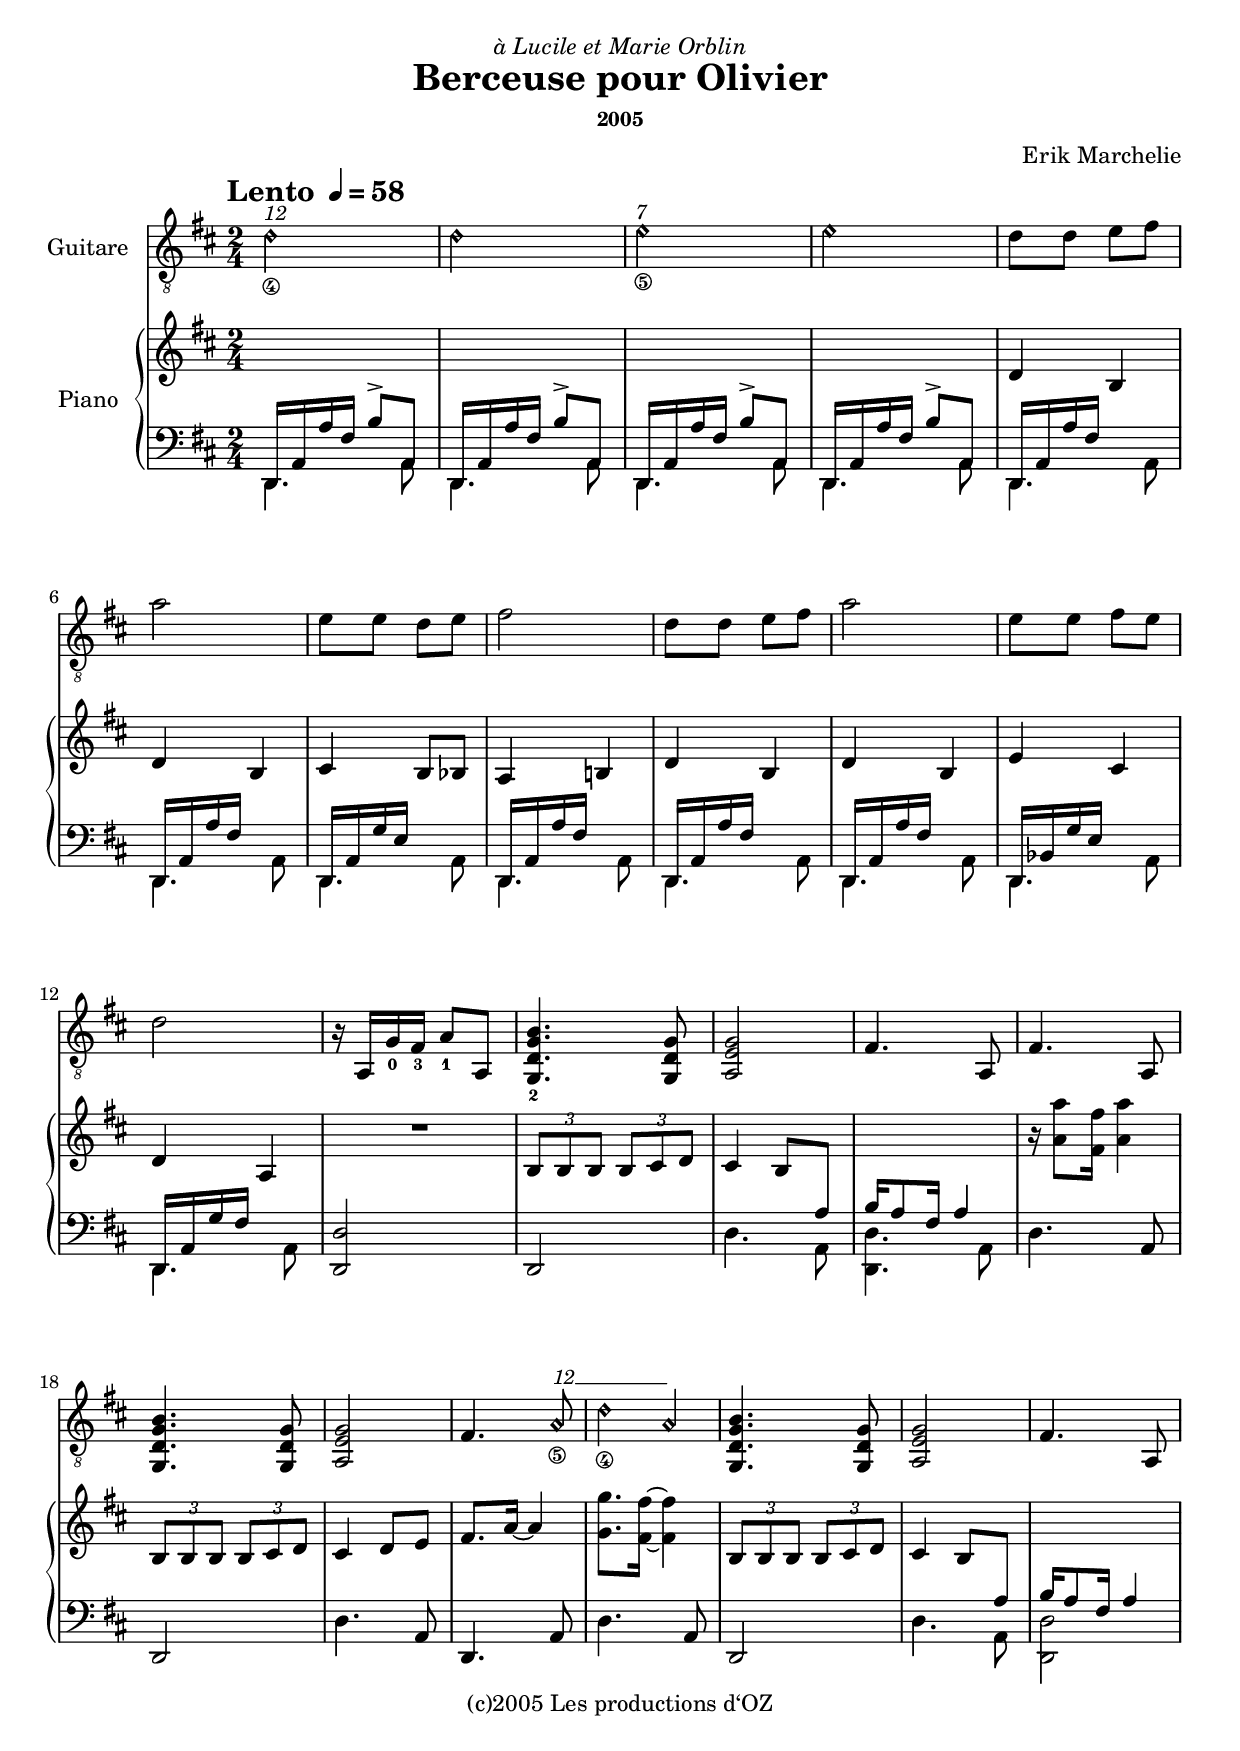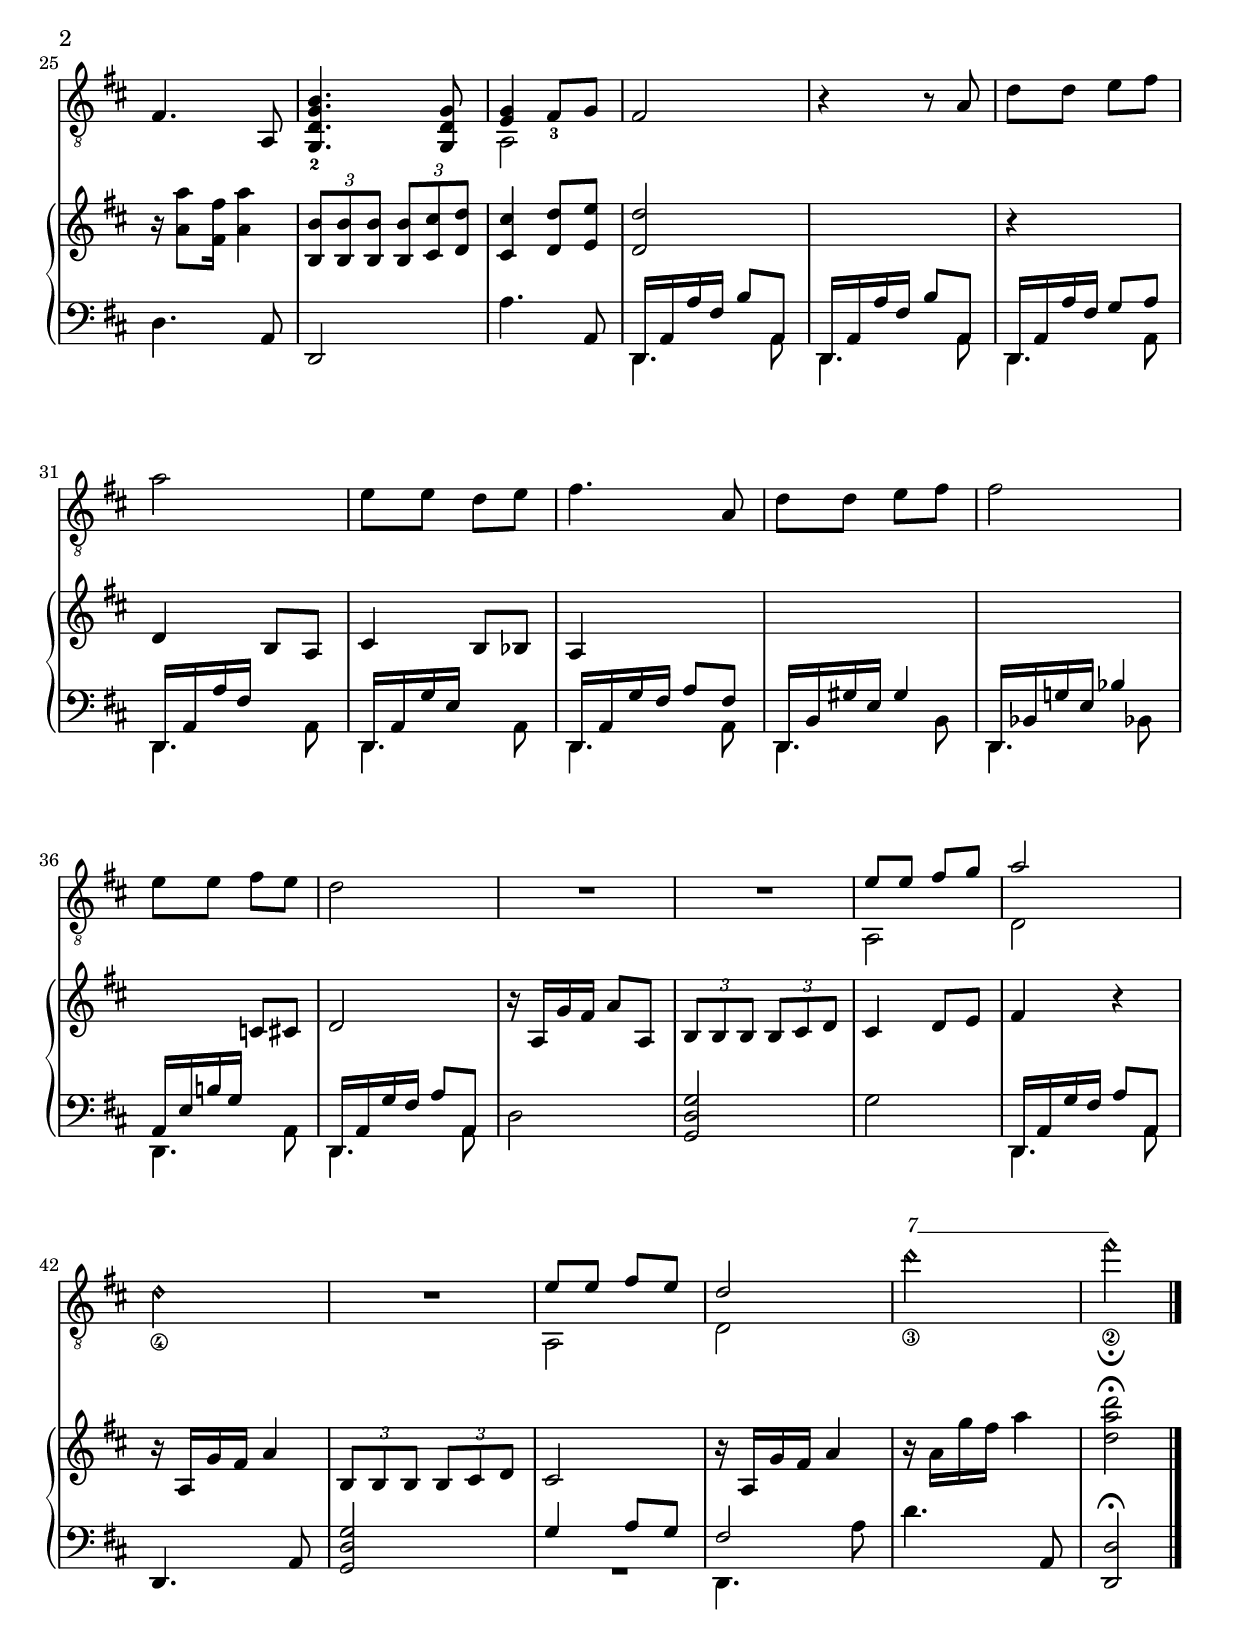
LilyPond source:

\version "2.19.20"

\header {
  dedication = \markup { \italic "à Lucile et Marie Orblin" }
  title = "Berceuse pour Olivier"
  subsubtitle = "2005"
  composer = "Erik Marchelie"
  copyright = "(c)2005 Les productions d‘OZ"
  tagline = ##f
}

\paper {
  #(set-paper-size "a4")
}

tempoMark = {
  \once \override Score.RehearsalMark #'self-alignment-X = #LEFT
  \once \override Score.RehearsalMark #'break-align-symbols = #'(time-signature key-signature)
  \once \override Staff.TimeSignature #'break-align-anchor-alignment = #LEFT
  \mark \markup \bold {
    "Lento "
    \small \general-align #Y #DOWN \note #"4" #1 = 58
  }
}

global = {
  \tempoMark
  \key d \major
  \time 2/4
  \override Staff.NoteCollision #'merge-differently-dotted = ##t
  \override Beam #'damping = #4
}

classicalGuitar = \relative c' {
  \global
  d2\harmonic_\4^\markup { \small \italic "12" }
  d\harmonic
  e\harmonic_\5^\markup { \small \italic "7" }
  e\harmonic
  d8 d e fis
  a2
  e8 e d e
  fis2
  d8 d e fis
  a2
  e8 e fis e
  d2
  r16 a, g'_0 fis_3 a8_1 a,
  <g_2 d' g b>4. <g d' g>8
  <a e' g>2
  fis'4. a,8
  fis'4. a,8
  <g d' g b>4. <g d' g>8
  <a e' g>2
  
  \override TextSpanner.bound-details.left.text = \markup { \small \italic "12" }
  \override TextSpanner.dash-fraction = 1.0
  
  fis'4. a8\harmonic_\5\startTextSpan
  d4\harmonic_\4 a\harmonic\stopTextSpan
  <g, d' g b>4. <g d' g>8
  <a e' g>2
  fis'4. a,8
  fis'4. a,8
  <g_2 d' g b>4. <g d' g>8
  <<{ <e' g>4 fis8_3 g } \\ { a,2 }>>
  fis'
  r4 r8 a
  d d e fis
  a2
  e8 e d e
  fis4. a,8
  d d e fis
  fis2
  e8 e fis e
  d2
  R2 R2
  <<{ e8 e fis g a2 } \\ { a,, d }>>
  d'2\harmonic_\4
  R2
  <<{ e8 e fis e d2 } \\ { a, d }>>
  \override TextSpanner.bound-details.left.text = \markup { \small \italic "7" }
  d''2\harmonic_\3\startTextSpan
  fis\harmonic_\2\stopTextSpan_\fermata \bar "|."
}

right = \relative c' {
  \global
  
  s2*4
  d4 b
  d b
  cis b8 bes
  a4 b!
  d b
  d b
  e cis
  d a
  R2
  
  \tuplet 3/2 { b8 b b } \tuplet 3/2 { b cis d }
  cis4 \voiceOne b8 \change Staff="left" a
  b16 a8 fis16 a4
  \change Staff="right" \oneVoice r16 <a' a'>8 <fis fis'>16 <a a'>4
  
  \tuplet 3/2 { b,8 b b } \tuplet 3/2 { b cis d }
  cis4 d8 e
  fis8. a16 ~ a4
  <g g'>8. <fis fis'>16 ~ q4
  
  \tuplet 3/2 { b,8 b b } \tuplet 3/2 { b cis d }
  cis4 \voiceOne b8 \change Staff="left" a
  b16 a8 fis16 a4
  \change Staff="right" \oneVoice r16 <a' a'>8 <fis fis'>16 <a a'>4
  
  \tuplet 3/2 { <b, b'>8 <b b'> <b b'> } \tuplet 3/2 { <b b'> <cis cis'> <d d'> }
  <cis cis'>4 <d d'>8 <e e'>
  <d d'>2
  
  s2
  r4 \change Staff="left" \voiceOne g,8 a \change Staff="right" \oneVoice
  d4 b8 a
  cis4 b8 bes
  a4 \change Staff="left" \voiceOne a8 fis
  s4 gis 
  s bes \change Staff="right" \oneVoice
  s c8 cis
  d2
  
  r16 a g' fis a8 a,
  \tuplet 3/2 { b8 b b } \tuplet 3/2 { b cis d }
  cis4 d8 e
  fis4 r
  
  r16 a, g' fis a4
  \tuplet 3/2 { b,8 b b } \tuplet 3/2 { b cis d }
  
  <<{ cis2 r16 a g' fis a4 } \new Voice { \voiceOne \change Staff="left" g,4 a8 g fis2 }>>
  r16 a' g' fis a4
  <d, a' d>2-\fermata \bar "|."
}

left = \relative c, {
  \global
  
  <<{ \override Beam #'damping = #4
      \repeat unfold 4 { d16 a' a' fis b8-> a, }
      \repeat unfold 2 { d,16 a' a' fis s4 }
      d,16 a' g' e s4
      \repeat unfold 3 { d,16 a' a' fis s4 }
      d,16 bes' g' e s4
      d,16 a' g' fis s4
    } \\ 
    {
      \repeat unfold 12 { d,4. a'8 }
    }>>
  
  <d, d'>2
  d
  \voiceTwo d'4. a8
  <d, d'>4. a'8 \oneVoice
  d4. a8
  d,2
  d'4. a8
  d,4. a'8
  d4. a8
  d,2
  \voiceTwo d'4. a8
  <d, d'>2 \oneVoice
  d'4. a8
  d,2
  a''4. a,8
  
  <<{ \override Beam #'damping = #4
      \repeat unfold 2 { d,16 a' a' fis b8 a, }
      \repeat unfold 2 { d,16 a' a' fis s4 }
      d,16 a' g' e s4
      d,16 a' g' fis s4
      d,16 b' gis' e s4
      d,16 bes' g'! e s4
      a,16 e' b'! g s4
      d,16 a' g' fis a8 a, 
    } \\
    {
      \repeat unfold 6 { d,4. a'8 }
      d,4. b'8
      d,4. bes'!8
      \repeat unfold 2 { d,4. a'8 }
  }>>
  
  d2
  <g, d' g>
  g'
  
  <<{ \override Beam #'damping = #4 d,16 a' g' fis a8 a, } \\ { d,4. a'8 }>>
  d,4. a'8
  <g d' g>2
  \voiceTwo R2
  d4. \oneVoice a''8
  d4. a,8
  <d, d'>2-\fermata \bar "|."
}

classicalGuitarPart = \new Staff \with {
  instrumentName = "Guitare"
} { \clef "treble_8" \classicalGuitar }

pianoPart = \new PianoStaff \with {
  instrumentName = "Piano"
} <<
  \new Staff = "right" \right
  \new Staff = "left" { \clef bass \left }
>>

\score {
  <<
    \classicalGuitarPart
    \pianoPart
  >>
  \layout { }
}
